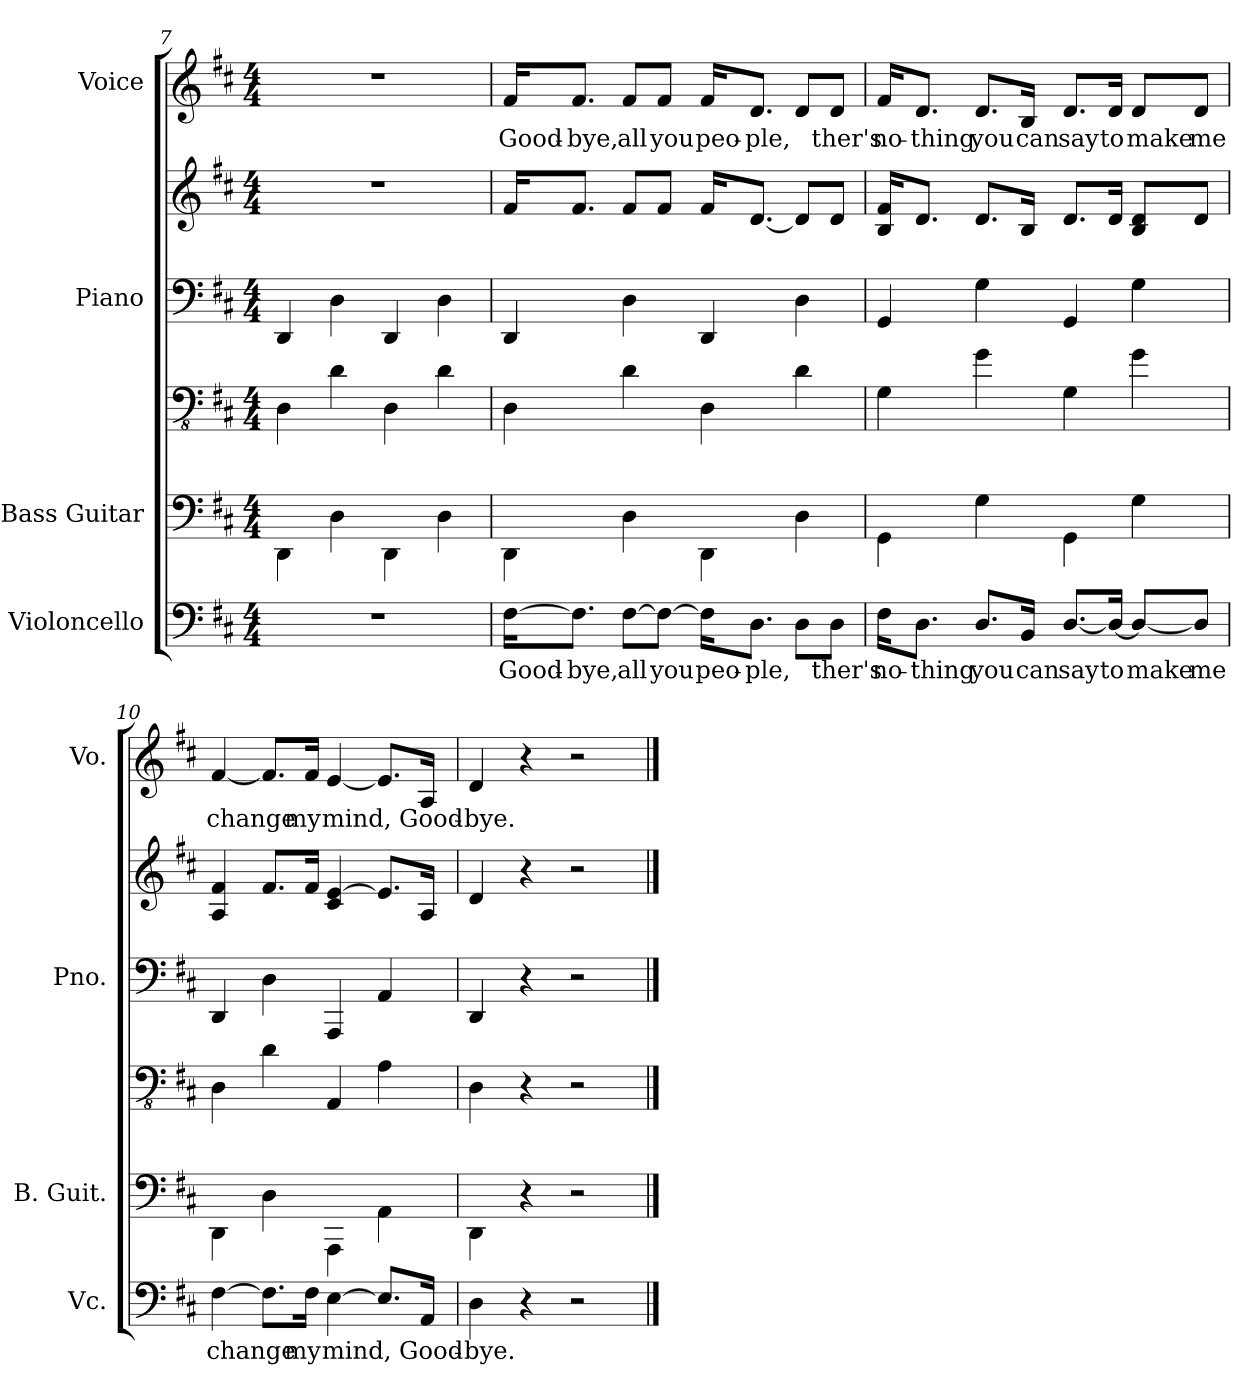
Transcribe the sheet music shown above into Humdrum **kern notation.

**kern	**text	**kern	**kern	**kern	**kern	**kern	**text
*part4	*part4	*part3	*part3	*part2	*part2	*part1	*part1
*staff6	*staff6	*staff5	*staff4	*staff3	*staff2	*staff1	*staff1
*I"Violoncello	*	*I"Bass Guitar	*	*I"Piano	*	*I"Voice	*
*I'Vc.	*	*I'B. Guit.	*	*I'Pno.	*	*I'Vo.	*
!!LO:PB:g=z
*clefF4	*	*	*clefFv4	*clefF4	*clefG2	*clefG2	*
*k[f#c#]	*	*k[f#c#]	*k[f#c#]	*k[f#c#]	*k[f#c#]	*k[f#c#]	*
*M4/4	*	*M4/4	*M4/4	*M4/4	*M4/4	*M4/4	*
=7	=7	=7	=7	=7	=7	=7	=7
1r	.	4DD\	4DD\	4DD/	1r	1r	.
.	.	4D\	4D\	4D\	.	.	.
.	.	4DD\	4DD\	4DD/	.	.	.
.	.	4D\	4D\	4D\	.	.	.
=8	=8	=8	=8	=8	=8	=8	=8
[16F#\KL	Good-	4DD\	4DD\	4DD/	16f#/KL	16f#/KL	Good-
8.F#\J]	-bye,	.	.	.	8.f#/J	8.f#/J	-bye,
[8F#\L	all	4D\	4D\	4D\	8f#/L	8f#/L	all
8F#\J_	you	.	.	.	8f#/J	8f#/J	you
16F#\KL]	peo-	4DD\	4DD\	4DD/	16f#/KL	16f#/KL	peo-
8.D\J	-ple,	.	.	.	[8.d/J	8.d/J	-ple,
8D\L	.	4D\	4D\	4D\	8d/L]	8d/L	.
8D\J	ther's	.	.	.	8d/J	8d/J	ther's
=9	=9	=9	=9	=9	=9	=9	=9
16F#\KL	no-	4GG\	4GG\	4GG/	16B/ 16f#/KL	16f#/KL	no-
8.D\J	-thing	.	.	.	8.d/J	8.d/J	-thing
8.D/L	you	4G\	4G\	4G\	8.d/L	8.d/L	you
16BB/Jk	can	.	.	.	16B/Jk	16B/Jk	can
[8.D/L	say	4GG\	4GG\	4GG/	8.d/L	8.d/L	say
16D/Jk_	to	.	.	.	16d/Jk	16d/Jk	to
8D/L_	make	4G\	4G\	4G\	8B/ 8d/L	8d/L	make
8D/J]	me	.	.	.	8d/J	8d/J	me
!!LO:LB:g=z
=10	=10	=10	=10	=10	=10	=10	=10
[4F#\	change	4DD\	4DD\	4DD/	4A/ 4f#/	[4f#/	change
8.F#\L]	.	4D\	4D\	4D\	8.f#/L	8.f#/L]	.
16F#\Jk	my	.	.	.	16f#/Jk	16f#/Jk	my
[4E\	mind,	4AAA\	4AAA/	4AAA/	4c#/ [4e/	[4e/	mind,
8.E/L]	.	4AA\	4AA\	4AA/	8.e/L]	8.e/L]	.
16AA/Jk	Good-	.	.	.	16A/Jk	16A/Jk	Good-
=11	=11	=11	=11	=11	=11	=11	=11
4D\	-bye.	4DD\	4DD\	4DD/	4d/	4d/	-bye.
4r	.	4r	4r	4r	4r	4r	.
2r	.	2r	2r	2r	2r	2r	.
==	==	==	==	==	==	==	==
*-	*-	*-	*-	*-	*-	*-	*-
